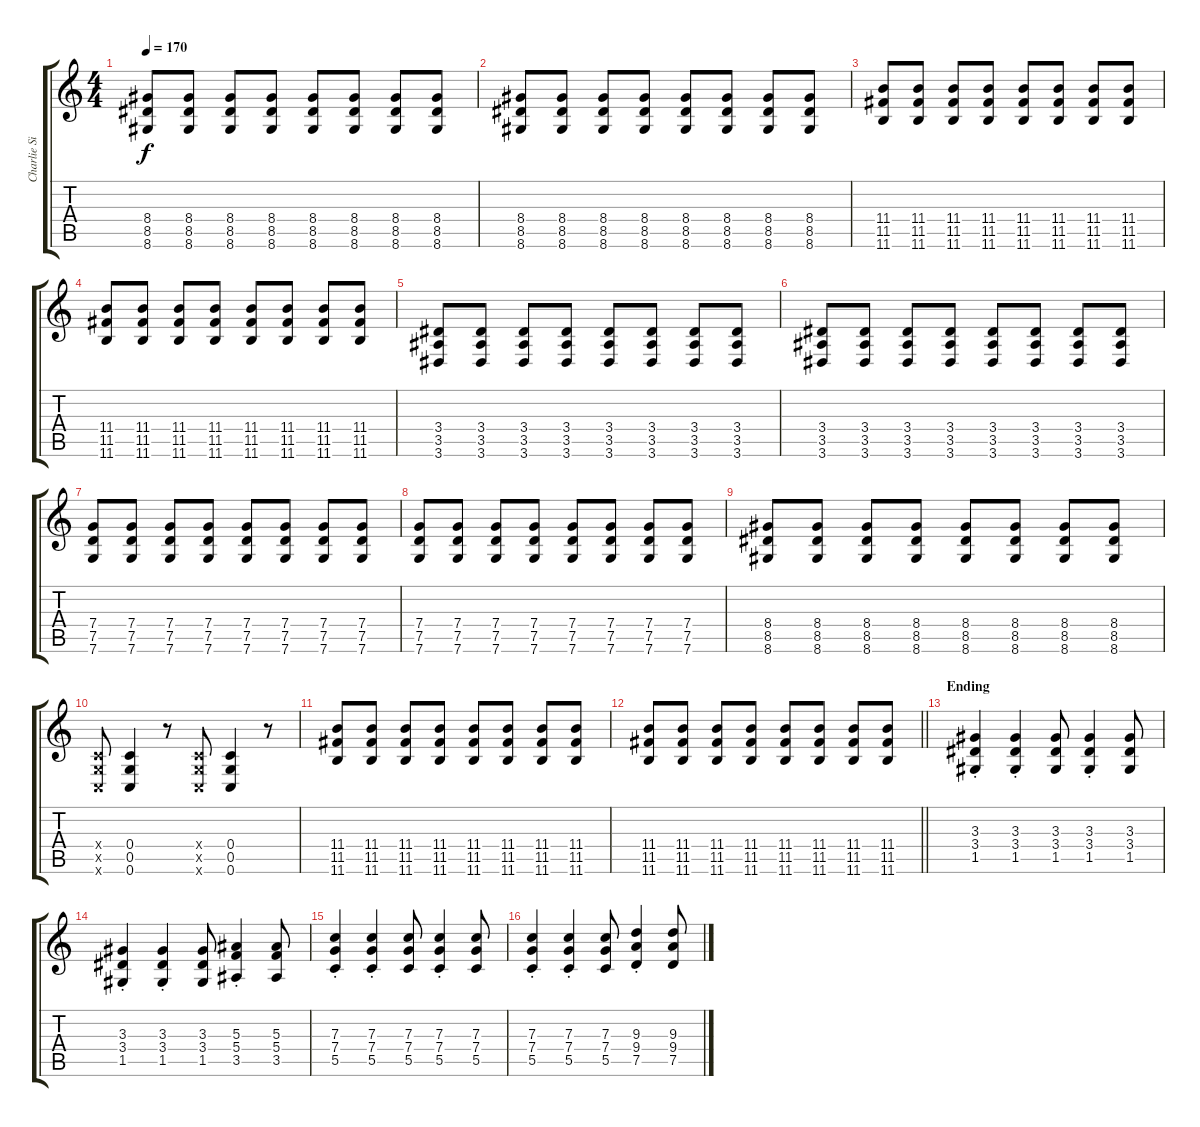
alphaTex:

\track ("Charlie Simpson" "Charlie Si") {instrument overdrivenguitar}
\staff {score tabs}
\tuning (D4 A3 F3 C3 G2 C2) {hide}
\ts (4 4)
\tempo 170
\clef g2
\ks c
(8.4 8.5 8.6).8{dy f} (8.4 8.5 8.6).8 (8.4 8.5 8.6).8 (8.4 8.5 8.6).8 (8.4 8.5 8.6).8 (8.4 8.5 8.6).8 (8.4 8.5 8.6).8 (8.4 8.5 8.6).8 |
(8.4 8.5 8.6).8 (8.4 8.5 8.6).8 (8.4 8.5 8.6).8 (8.4 8.5 8.6).8 (8.4 8.5 8.6).8 (8.4 8.5 8.6).8 (8.4 8.5 8.6).8 (8.4 8.5 8.6).8 |
(11.4 11.5 11.6).8 (11.4 11.5 11.6).8 (11.4 11.5 11.6).8 (11.4 11.5 11.6).8 (11.4 11.5 11.6).8 (11.4 11.5 11.6).8 (11.4 11.5 11.6).8 (11.4 11.5 11.6).8 |
(11.4 11.5 11.6).8 (11.4 11.5 11.6).8 (11.4 11.5 11.6).8 (11.4 11.5 11.6).8 (11.4 11.5 11.6).8 (11.4 11.5 11.6).8 (11.4 11.5 11.6).8 (11.4 11.5 11.6).8 |
(3.4 3.5 3.6).8 (3.4 3.5 3.6).8 (3.4 3.5 3.6).8 (3.4 3.5 3.6).8 (3.4 3.5 3.6).8 (3.4 3.5 3.6).8 (3.4 3.5 3.6).8 (3.4 3.5 3.6).8 |
(3.4 3.5 3.6).8 (3.4 3.5 3.6).8 (3.4 3.5 3.6).8 (3.4 3.5 3.6).8 (3.4 3.5 3.6).8 (3.4 3.5 3.6).8 (3.4 3.5 3.6).8 (3.4 3.5 3.6).8 |
(7.4 7.5 7.6).8 (7.4 7.5 7.6).8 (7.4 7.5 7.6).8 (7.4 7.5 7.6).8 (7.4 7.5 7.6).8 (7.4 7.5 7.6).8 (7.4 7.5 7.6).8 (7.4 7.5 7.6).8 |
(7.4 7.5 7.6).8 (7.4 7.5 7.6).8 (7.4 7.5 7.6).8 (7.4 7.5 7.6).8 (7.4 7.5 7.6).8 (7.4 7.5 7.6).8 (7.4 7.5 7.6).8 (7.4 7.5 7.6).8 |
(8.4 8.5 8.6).8 (8.4 8.5 8.6).8 (8.4 8.5 8.6).8 (8.4 8.5 8.6).8 (8.4 8.5 8.6).8 (8.4 8.5 8.6).8 (8.4 8.5 8.6).8 (8.4 8.5 8.6).8 |
(0.4{x} 0.5{x} 0.6{x}).8 (0.4 0.5 0.6).4 r.8 (0.4{x} 0.5{x} 0.6{x}).8 (0.4 0.5 0.6).4 r.8 |
(11.4 11.5 11.6).8 (11.4 11.5 11.6).8 (11.4 11.5 11.6).8 (11.4 11.5 11.6).8 (11.4 11.5 11.6).8 (11.4 11.5 11.6).8 (11.4 11.5 11.6).8 (11.4 11.5 11.6).8 |
\barLineRight lightlight
(11.4 11.5 11.6).8 (11.4 11.5 11.6).8 (11.4 11.5 11.6).8 (11.4 11.5 11.6).8 (11.4 11.5 11.6).8 (11.4 11.5 11.6).8 (11.4 11.5 11.6).8 (11.4 11.5 11.6).8 |
\section ("" "Ending")
(3.3{st} 3.4{st} 1.5{st}).4 (3.3{st} 3.4{st} 1.5{st}).4 (3.3 3.4 1.5).8 (3.3{st} 3.4{st} 1.5{st}).4 (3.3 3.4 1.5).8 |
(3.3{st} 3.4{st} 1.5{st}).4 (3.3{st} 3.4{st} 1.5{st}).4 (3.3 3.4 1.5).8 (5.3{st} 5.4{st} 3.5{st}).4 (5.3 5.4 3.5).8 |
(7.3{st} 7.4{st} 5.5{st}).4 (7.3{st} 7.4{st} 5.5{st}).4 (7.3 7.4 5.5).8 (7.3{st} 7.4{st} 5.5{st}).4 (7.3 7.4 5.5).8 |
(7.3{st} 7.4{st} 5.5{st}).4 (7.3{st} 7.4{st} 5.5{st}).4 (7.3 7.4 5.5).8 (9.3{st} 9.4{st} 7.5{st}).4 (9.3 9.4 7.5).8
